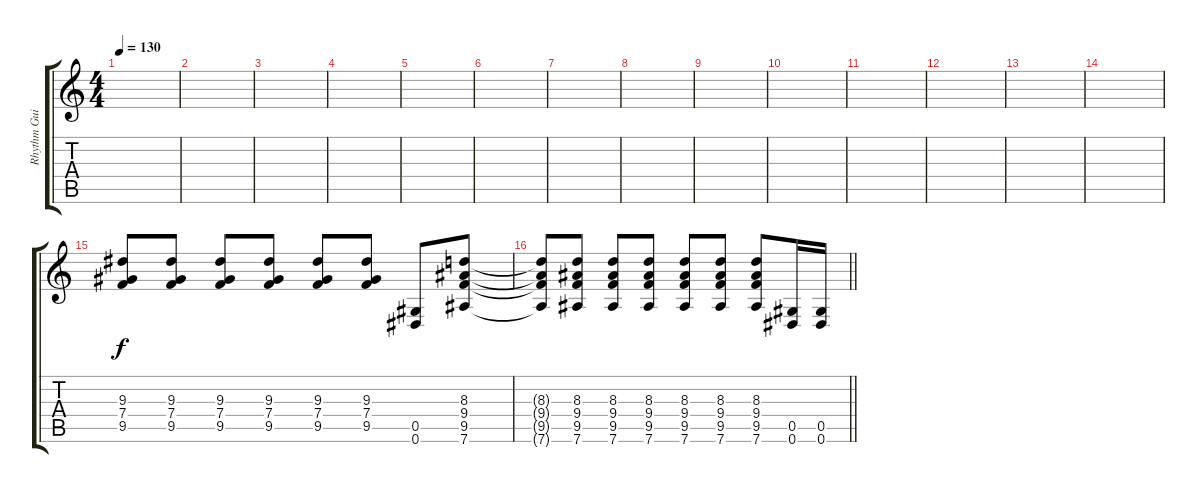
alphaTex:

\track ("Rhythm Guitar" "Rhythm Gui") {instrument acousticguitarsteel}
\staff {score tabs}
\tuning (Eb4 Bb3 Gb3 Db3 Ab2 Eb2) {hide}
\ts (4 4)
\tempo 130
\clef g2
\ks c
|
|
|
|
|
|
|
|
|
|
|
|
|
|
(9.3 7.4 9.5).8 (9.3 7.4 9.5).8 (9.3 7.4 9.5).8 (9.3 7.4 9.5).8 (9.3 7.4 9.5).8 (9.3 7.4 9.5).8 (0.5 0.6).8 (8.3 9.4 9.5 7.6).8 |
\barLineRight lightlight
(8.3{t} 9.4{t} 9.5{t} 7.6{t}).8 (8.3 9.4 9.5 7.6).8 (8.3 9.4 9.5 7.6).8 (8.3 9.4 9.5 7.6).8 (8.3 9.4 9.5 7.6).8 (8.3 9.4 9.5 7.6).8 (8.3 9.4 9.5 7.6).8 (0.5 0.6).16 (0.5 0.6).16
